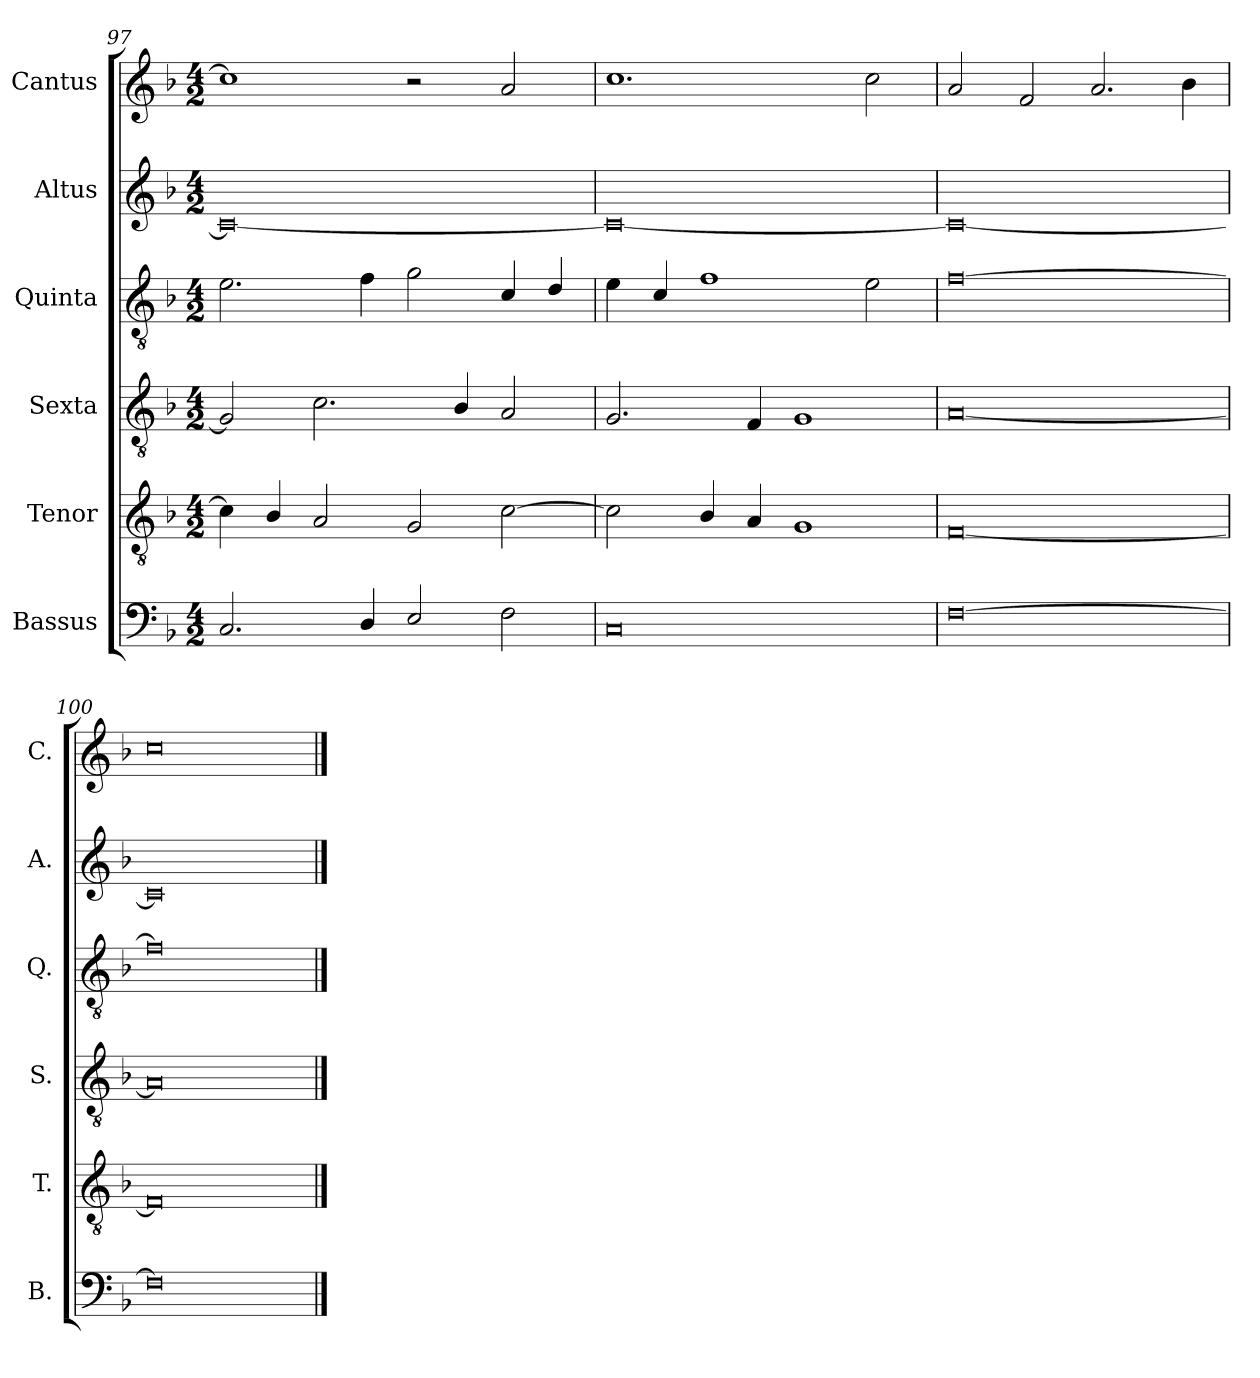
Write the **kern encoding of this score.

**kern	**kern	**kern	**kern	**kern	**kern
*part6	*part5	*part4	*part3	*part2	*part1
*staff6	*staff5	*staff4	*staff3	*staff2	*staff1
*I"Bassus	*I"Tenor	*I"Sexta	*I"Quinta	*I"Altus	*I"Cantus
*I'B.	*I'T.	*I'S.	*I'Q.	*I'A.	*I'C.
*clefF4	*clefGv2	*clefGv2	*clefGv2	*clefG2	*clefG2
*k[b-]	*k[b-]	*k[b-]	*k[b-]	*k[b-]	*k[b-]
*M4/2	*M4/2	*M4/2	*M4/2	*M4/2	*M4/2
=97	=97	=97	=97	=97	=97
2.C/	4c\]	2G/]	2.e\	0c_	1cc]
.	4B-/	.	.	.	.
.	2A/	2.c\	.	.	.
4D/	.	.	4f\	.	.
2E/	2G/	.	2g\	.	2r
.	.	4B-/	.	.	.
2F\	[2c\	2A/	4c/	.	2a/
.	.	.	4d/	.	.
=98	=98	=98	=98	=98	=98
0C	2c\]	2.G/	4e\	0c_	1.cc
.	.	.	4c/	.	.
.	4B-/	.	1f	.	.
.	4A/	4F/	.	.	.
.	1G	1G	.	.	.
.	.	.	2e\	.	2cc\
!!LO:PB:g=z
=99	=99	=99	=99	=99	=99
[0F	[0F	[0A	[0f	0c_	2a/
.	.	.	.	.	2f/
.	.	.	.	.	2.a/
.	.	.	.	.	4b-\
=100	=100	=100	=100	=100	=100
0F]	0F]	0A]	0f]	0c]	0cc
==	==	==	==	==	==
*-	*-	*-	*-	*-	*-
